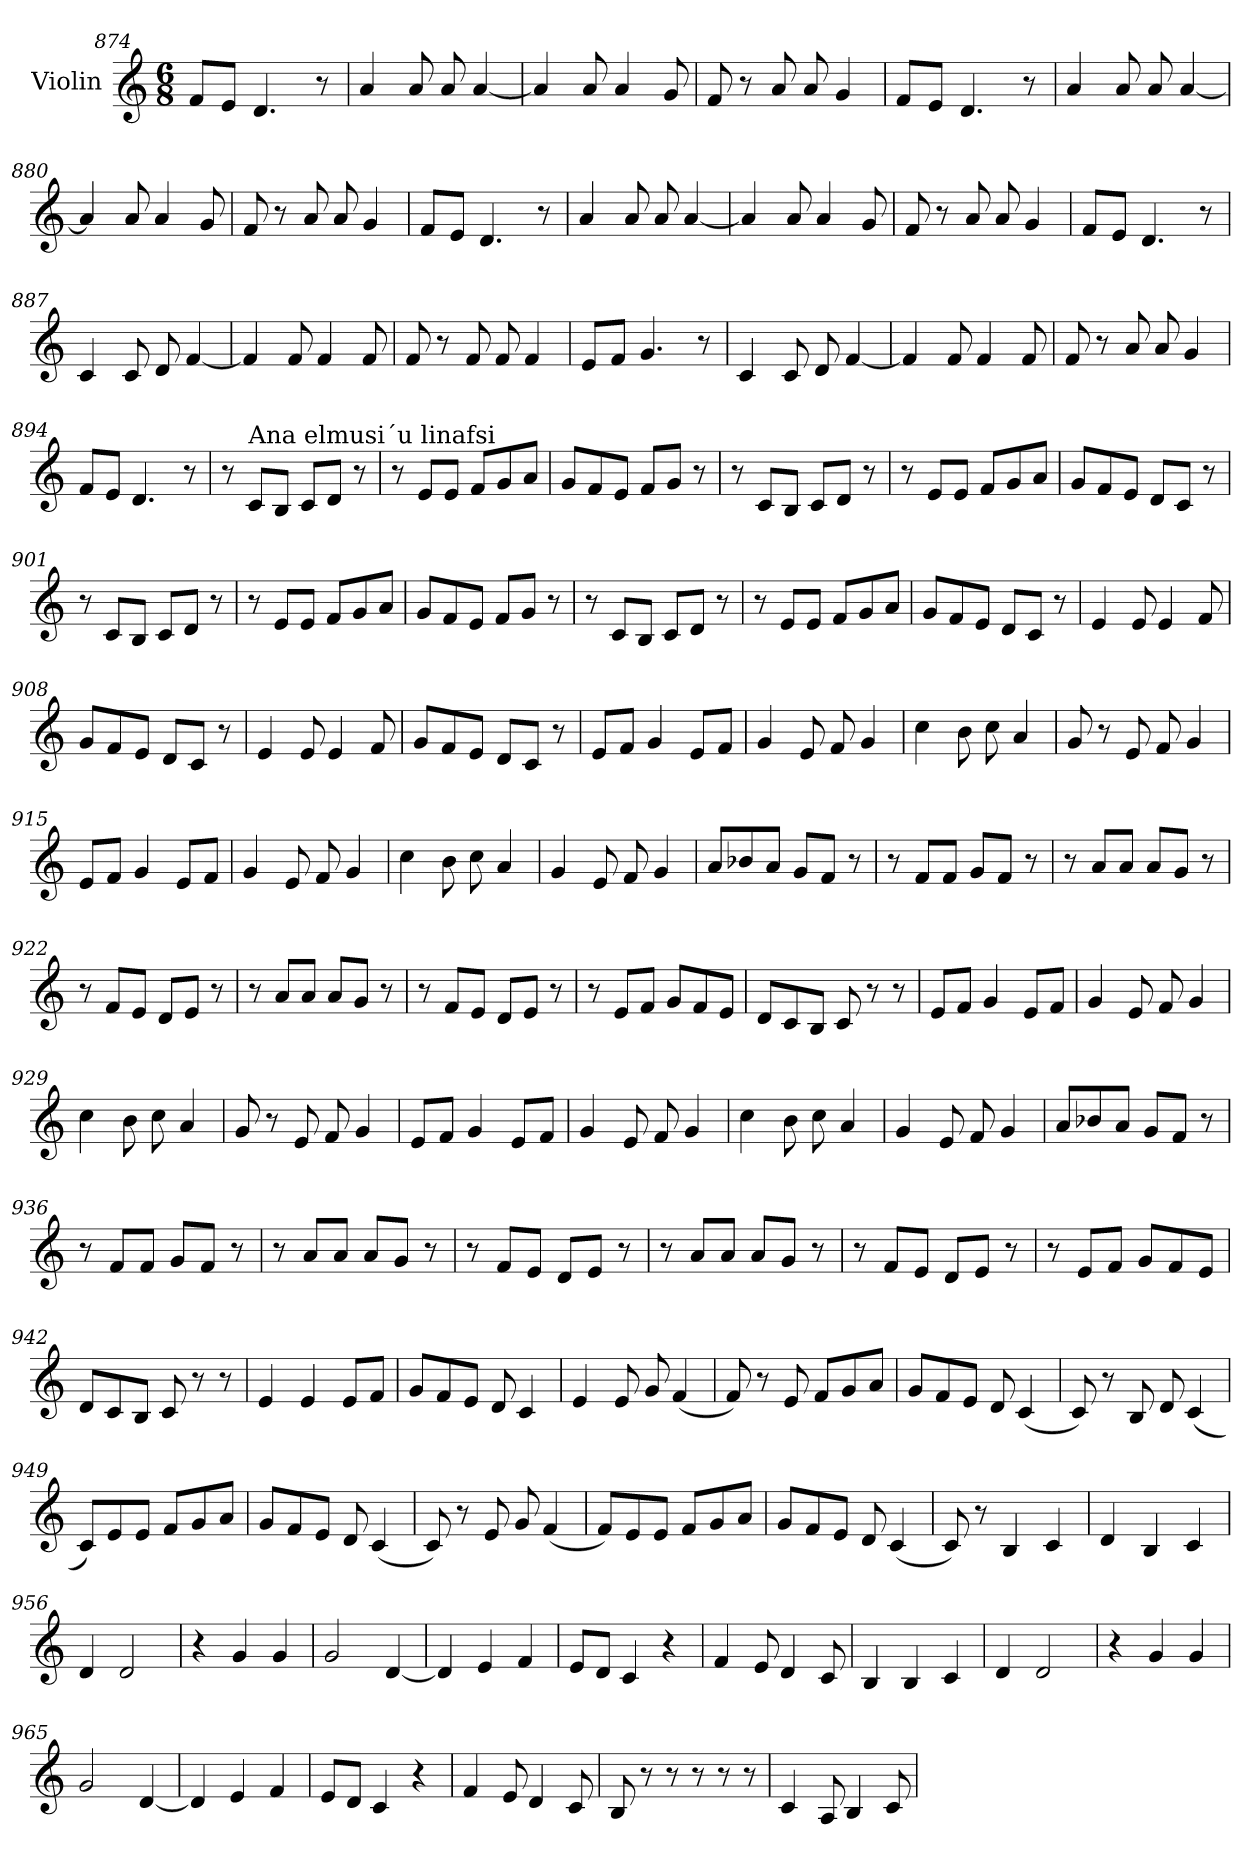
**kern
*part1
*staff1
*I"Violin
*clefG2
*k[]
*M6/8
=874
8f/L
8e/J
4.d/
8r
=875
4a/
8a/
8a/
[4a/
=876
4a/]
8a/
4a/
8g/
=877
8f/
8r
8a/
8a/
4g/
!!LO:LB:g=z
=878
8f/L
8e/J
4.d/
8r
=879
4a/
8a/
8a/
[4a/
=880
4a/]
8a/
4a/
8g/
=881
8f/
8r
8a/
8a/
4g/
=882
8f/L
8e/J
4.d/
8r
=883
4a/
8a/
8a/
[4a/
!!LO:LB:g=z
=884
4a/]
8a/
4a/
8g/
=885
8f/
8r
8a/
8a/
4g/
=886
8f/L
8e/J
4.d/
8r
=887
4c/
8c/
8d/
[4f/
=888
4f/]
8f/
4f/
8f/
=889
8f/
8r
8f/
8f/
4f/
!!LO:LB:g=z
=890
8e/L
8f/J
4.g/
8r
=891
4c/
8c/
8d/
[4f/
=892
4f/]
8f/
4f/
8f/
=893
8f/
8r
8a/
8a/
4g/
=894
8f/L
8e/J
4.d/
8r
=895
*MM130
8r
!LO:TX:a:t=Ana elmusi´u linafsi
8c/L
8B/J
8c/L
8d/J
8r
!!LO:LB:g=z
=896
8r
8e/L
8e/J
8f/L
8g/
8a/J
=897
8g/L
8f/
8e/J
8f/L
8g/J
8r
=898
8r
8c/L
8B/J
8c/L
8d/J
8r
=899
8r
8e/L
8e/J
8f/L
8g/
8a/J
=900
8g/L
8f/
8e/J
8d/L
8c/J
8r
!!LO:LB:g=z
=901
8r
8c/L
8B/J
8c/L
8d/J
8r
=902
8r
8e/L
8e/J
8f/L
8g/
8a/J
=903
8g/L
8f/
8e/J
8f/L
8g/J
8r
=904
8r
8c/L
8B/J
8c/L
8d/J
8r
=905
8r
8e/L
8e/J
8f/L
8g/
8a/J
!!LO:LB:g=z
=906
8g/L
8f/
8e/J
8d/L
8c/J
8r
=907
4e/
8e/
4e/
8f/
=908
8g/L
8f/
8e/J
8d/L
8c/J
8r
=909
4e/
8e/
4e/
8f/
=910
8g/L
8f/
8e/J
8d/L
8c/J
8r
!!LO:PB:g=z
=911
8e/L
8f/J
4g/
8e/L
8f/J
=912
4g/
8e/
8f/
4g/
=913
4cc\
8b\
8cc\
4a/
=914
8g/
8r
8e/
8f/
4g/
=915
8e/L
8f/J
4g/
8e/L
8f/J
=916
4g/
8e/
8f/
4g/
!!LO:LB:g=z
=917
4cc\
8b\
8cc\
4a/
=918
4g/
8e/
8f/
4g/
=919
8a/L
8b-X/
8a/J
8g/L
8f/J
8r
=920
8r
8f/L
8f/J
8g/L
8f/J
8r
=921
8r
8a/L
8a/J
8a/L
8g/J
8r
=922
8r
8f/L
8e/J
8d/L
8e/J
8r
!!LO:LB:g=z
=923
8r
8a/L
8a/J
8a/L
8g/J
8r
=924
8r
8f/L
8e/J
8d/L
8e/J
8r
=925
8r
8e/L
8f/J
8g/L
8f/
8e/J
=926
8d/L
8c/
8B/J
8c/
8r
8r
=927
8e/L
8f/J
4g/
8e/L
8f/J
!!LO:LB:g=z
=928
4g/
8e/
8f/
4g/
=929
4cc\
8b\
8cc\
4a/
=930
8g/
8r
8e/
8f/
4g/
=931
8e/L
8f/J
4g/
8e/L
8f/J
=932
4g/
8e/
8f/
4g/
=933
4cc\
8b\
8cc\
4a/
!!LO:LB:g=z
=934
4g/
8e/
8f/
4g/
=935
8a/L
8b-X/
8a/J
8g/L
8f/J
8r
=936
8r
8f/L
8f/J
8g/L
8f/J
8r
=937
8r
8a/L
8a/J
8a/L
8g/J
8r
=938
8r
8f/L
8e/J
8d/L
8e/J
8r
!!LO:LB:g=z
=939
8r
8a/L
8a/J
8a/L
8g/J
8r
=940
8r
8f/L
8e/J
8d/L
8e/J
8r
=941
8r
8e/L
8f/J
8g/L
8f/
8e/J
=942
8d/L
8c/
8B/J
8c/
8r
8r
=943
4e/
4e/
8e/L
8f/J
!!LO:LB:g=z
=944
8g/L
8f/
8e/J
8d/
4c/
=945
4e/
8e/
8g/
(<4f/
=946
8f/)
8r
8e/
8f/L
8g/
8a/J
=947
8g/L
8f/
8e/J
8d/
(<4c/
=948
8c/)
8r
8B/
8d/
(<4c/
!!LO:LB:g=z
=949
8c/L)
8e/
8e/J
8f/L
8g/
8a/J
=950
8g/L
8f/
8e/J
8d/
(<4c/
=951
8c/)
8r
8e/
8g/
(<4f/
=952
8f/L)
8e/
8e/J
8f/L
8g/
8a/J
=953
8g/L
8f/
8e/J
8d/
(<4c/
!!LO:PB:g=z
=954
8c/)
8r
4B/
4c/
=955
4d/
4B/
4c/
=956
4d/
2d/
=957
4r
4g/
4g/
=958
2g/
[4d/
=959
4d/]
4e/
4f/
=960
8e/L
8d/J
4c/
4r
!!LO:LB:g=z
=961
4f/
8e/
4d/
8c/
=962
4B/
4B/
4c/
=963
4d/
2d/
=964
4r
4g/
4g/
=965
2g/
[4d/
=966
4d/]
4e/
4f/
=967
8e/L
8d/J
4c/
4r
!!LO:LB:g=z
=968
4f/
8e/
4d/
8c/
=969
8B/
8r
8r
8r
8r
8r
=970
4c/
8A/
4B/
8c/
=
*-
